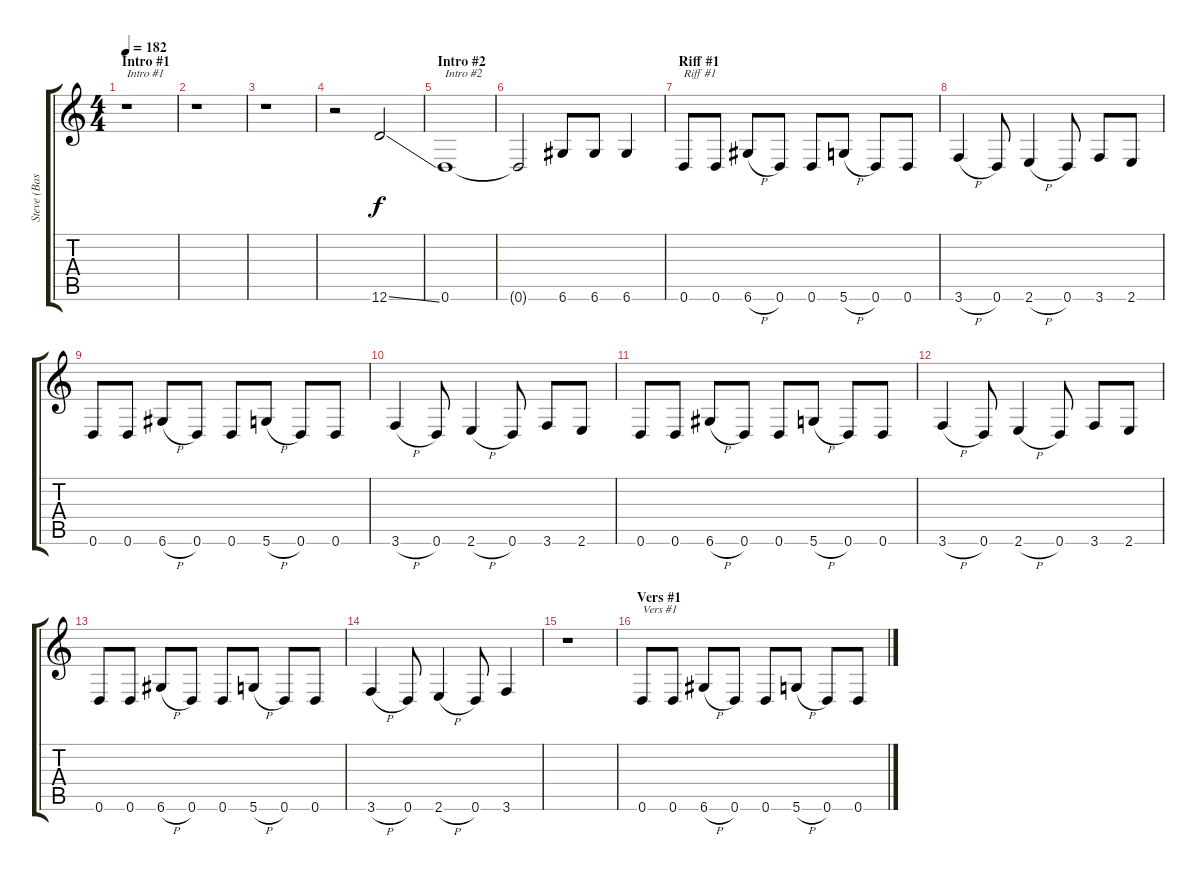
\track ("Steve (Bass)" "Steve (Bas") {instrument acousticbass}
\staff {score tabs}
\tuning (E4 B3 G3 D3 A2 D2) {hide}
\ts (4 4)
\section ("" "Intro #1")
\tempo 182
\clef g2
\ks c
r.1{txt "Intro #1" dy f instrument acousticbass} |
r.1 |
r.1 |
r.2 12.6{ss}.2 |
\section ("" "Intro #2")
0.6.1{txt "Intro #2"} |
0.6{t}.2 6.6.8 6.6.8 6.6.4 |
\section ("" "Riff #1")
0.6.8{txt "Riff #1"} 0.6.8 6.6{h}.8 0.6.8 0.6.8 5.6{h}.8 0.6.8 0.6.8 |
3.6{h}.4 0.6.8 2.6{h}.4 0.6.8 3.6.8 2.6.8 |
0.6.8 0.6.8 6.6{h}.8 0.6.8 0.6.8 5.6{h}.8 0.6.8 0.6.8 |
3.6{h}.4 0.6.8 2.6{h}.4 0.6.8 3.6.8 2.6.8 |
0.6.8 0.6.8 6.6{h}.8 0.6.8 0.6.8 5.6{h}.8 0.6.8 0.6.8 |
3.6{h}.4 0.6.8 2.6{h}.4 0.6.8 3.6.8 2.6.8 |
0.6.8 0.6.8 6.6{h}.8 0.6.8 0.6.8 5.6{h}.8 0.6.8 0.6.8 |
3.6{h}.4 0.6.8 2.6{h}.4 0.6.8 3.6.4 |
r.1 |
\section ("" "Vers #1")
0.6.8{txt "Vers #1"} 0.6.8 6.6{h}.8 0.6.8 0.6.8 5.6{h}.8 0.6.8 0.6.8
